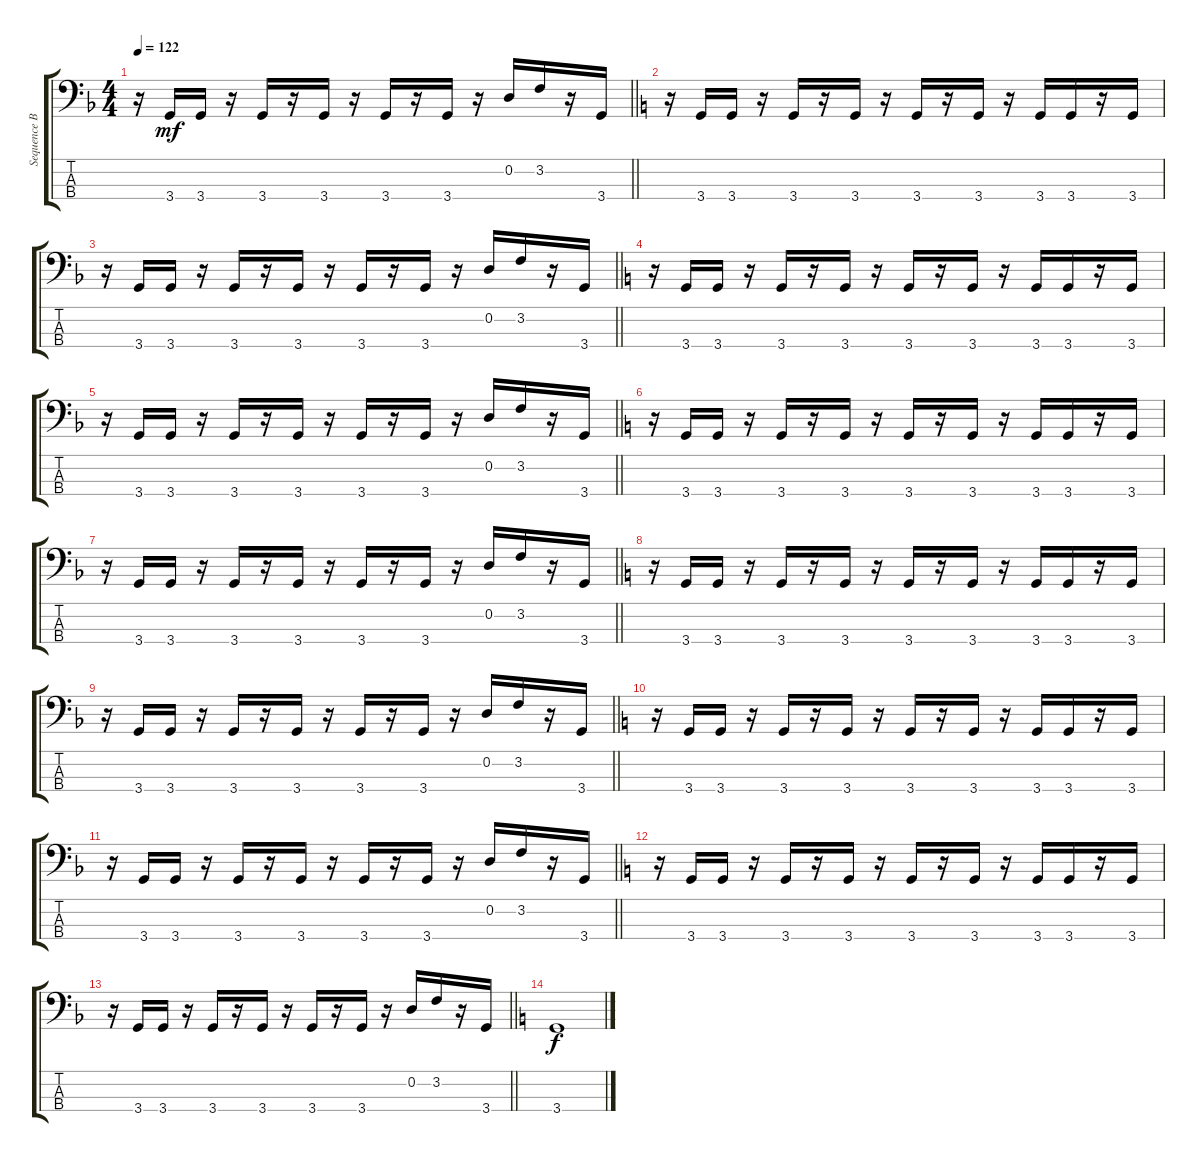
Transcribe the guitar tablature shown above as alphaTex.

\track ("Sequence Bass (Gillian Gilbert)" "Sequence B") {instrument electricbassfinger}
\staff {score tabs}
\tuning (G2 D2 A1 E1) {hide}
\ts (4 4)
\tempo 122
\clef f4
\barLineRight lightlight
\ks f
r.16{dy mf} 3.4.16 3.4.16 r.16 3.4.16 r.16 3.4.16 r.16 3.4.16 r.16 3.4.16 r.16 0.2.16 3.2.16 r.16 3.4.16 |
\ks c
r.16 3.4.16 3.4.16 r.16 3.4.16 r.16 3.4.16 r.16 3.4.16 r.16 3.4.16 r.16 3.4.16 3.4.16 r.16 3.4.16 |
\barLineRight lightlight
\ks f
r.16 3.4.16 3.4.16 r.16 3.4.16 r.16 3.4.16 r.16 3.4.16 r.16 3.4.16 r.16 0.2.16 3.2.16 r.16 3.4.16 |
\ks c
r.16 3.4.16 3.4.16 r.16 3.4.16 r.16 3.4.16 r.16 3.4.16 r.16 3.4.16 r.16 3.4.16 3.4.16 r.16 3.4.16 |
\barLineRight lightlight
\ks f
r.16 3.4.16 3.4.16 r.16 3.4.16 r.16 3.4.16 r.16 3.4.16 r.16 3.4.16 r.16 0.2.16 3.2.16 r.16 3.4.16 |
\ks c
r.16 3.4.16 3.4.16 r.16 3.4.16 r.16 3.4.16 r.16 3.4.16 r.16 3.4.16 r.16 3.4.16 3.4.16 r.16 3.4.16 |
\barLineRight lightlight
\ks f
r.16 3.4.16 3.4.16 r.16 3.4.16 r.16 3.4.16 r.16 3.4.16 r.16 3.4.16 r.16 0.2.16 3.2.16 r.16 3.4.16 |
\ks c
r.16 3.4.16 3.4.16 r.16 3.4.16 r.16 3.4.16 r.16 3.4.16 r.16 3.4.16 r.16 3.4.16 3.4.16 r.16 3.4.16 |
\barLineRight lightlight
\ks f
r.16 3.4.16 3.4.16 r.16 3.4.16 r.16 3.4.16 r.16 3.4.16 r.16 3.4.16 r.16 0.2.16 3.2.16 r.16 3.4.16 |
\ks c
r.16 3.4.16 3.4.16 r.16 3.4.16 r.16 3.4.16 r.16 3.4.16 r.16 3.4.16 r.16 3.4.16 3.4.16 r.16 3.4.16 |
\barLineRight lightlight
\ks f
r.16 3.4.16 3.4.16 r.16 3.4.16 r.16 3.4.16 r.16 3.4.16 r.16 3.4.16 r.16 0.2.16 3.2.16 r.16 3.4.16 |
\ks c
r.16 3.4.16 3.4.16 r.16 3.4.16 r.16 3.4.16 r.16 3.4.16 r.16 3.4.16 r.16 3.4.16 3.4.16 r.16 3.4.16 |
\barLineRight lightlight
\ks f
r.16 3.4.16 3.4.16 r.16 3.4.16 r.16 3.4.16 r.16 3.4.16 r.16 3.4.16 r.16 0.2.16 3.2.16 r.16 3.4.16 |
\ks c
3.4.1{dy f}
